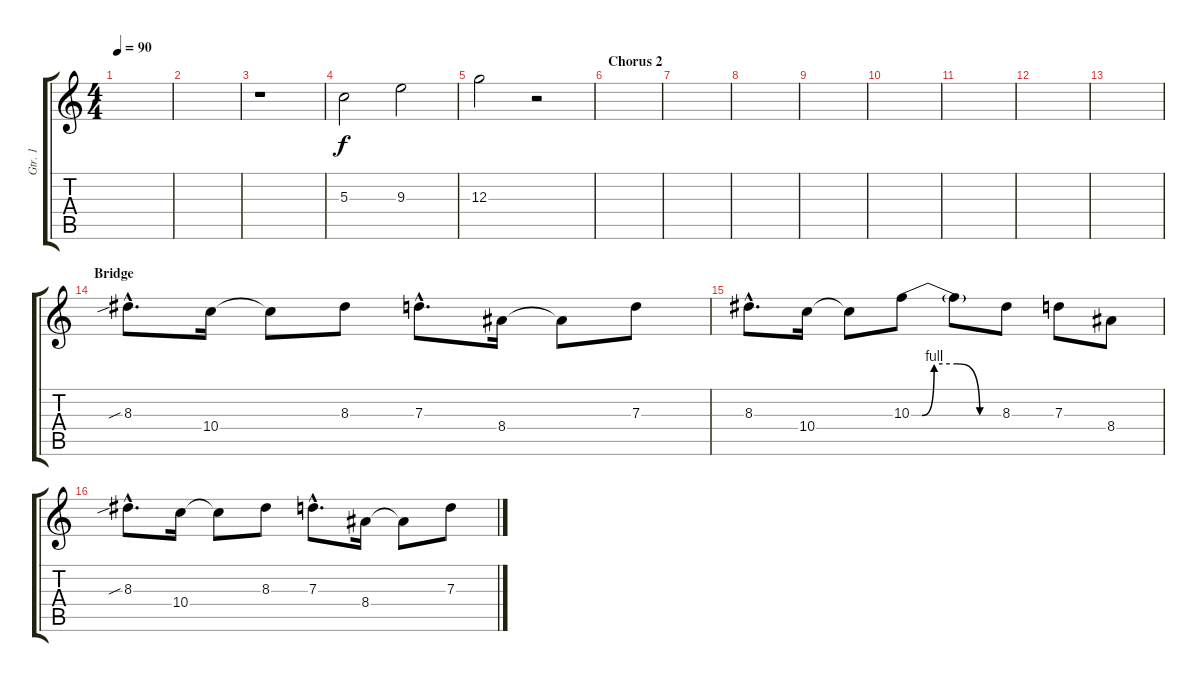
\track ("Gtr. 1" "Gtr. 1") {instrument distortionguitar}
\staff {score tabs}
\tuning (E4 B3 G3 D3 A2 D2) {hide}
\ts (4 4)
\tempo 90
\clef g2
\ks c
|
|
r.1{volume 0} |
5.3.2{volume 13 instrument reversecymbal} 9.3.2 |
12.3.2 r.2{volume 13 instrument distortionguitar} |
\section ("" "Chorus 2")
|
|
|
|
|
|
|
|
\section ("" "Bridge")
8.3{sib hac}.8{d} 10.4.16 10.4{t}.8 8.3.8 7.3{hac}.8{d} 8.4.16 8.4{t}.8 7.3.8 |
8.3{hac}.8{d} 10.4.16 10.4{t}.8 10.3{be (custom 0 0 7 0 15 4 30 4 45 0 60 0)}.8 10.3{t}.8 8.3.8 7.3.8 8.4.8 |
8.3{sib hac}.8{d} 10.4.16 10.4{t}.8 8.3.8 7.3{hac}.8{d} 8.4.16 8.4{t}.8 7.3.8
